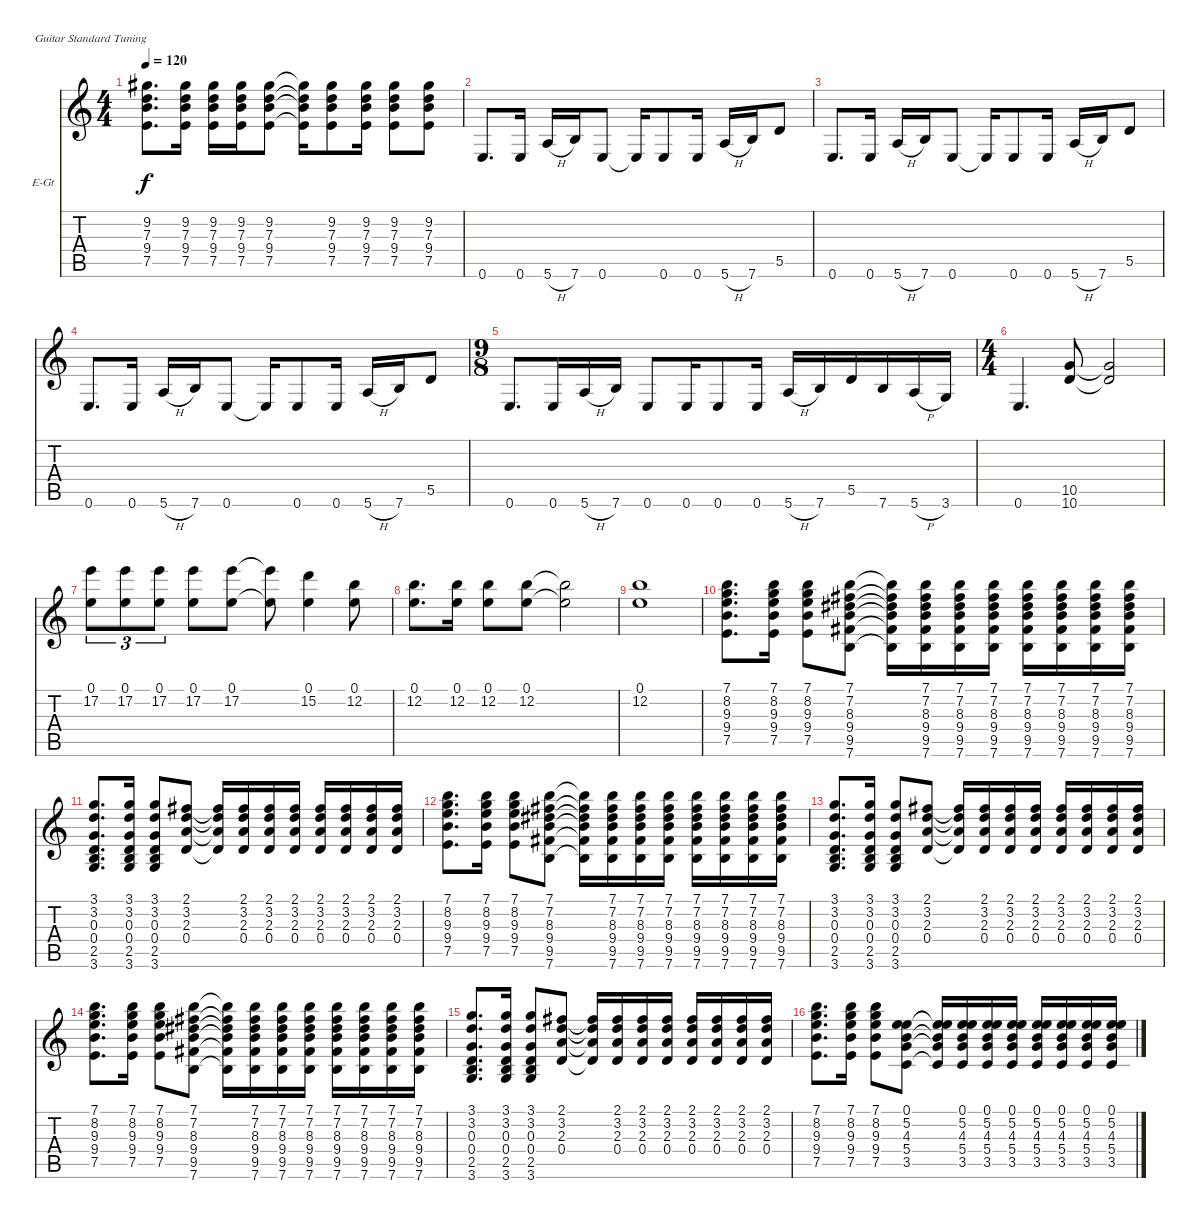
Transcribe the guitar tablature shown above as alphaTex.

\defaultSystemsLayout 4
\bracketExtendMode nobrackets
\firstSystemTrackNameOrientation horizontal
\otherSystemsTrackNameOrientation horizontal
\track ("Stone Gossard (Drive)" "E-Gt") {instrument overdrivenguitar}
\staff {score tabs}
\tuning (E4 B3 G3 D3 A2 E2)
\ts (4 4)
\tempo 120
\clef g2
\ks c
(9.2 7.3 9.4 7.5).8{d dy f} (9.2 7.3 9.4 7.5).16 (9.2 7.3 9.4 7.5).16 (9.2 7.3 9.4 7.5).16 (9.2 7.3 9.4 7.5).8 (9.2{t} 7.3{t} 9.4{t} 7.5{t}).16 (9.2 7.3 9.4 7.5).8 (9.2 7.3 9.4 7.5).16 (9.2 7.3 9.4 7.5).8 (9.2 7.3 9.4 7.5).8 |
0.6.8{d} 0.6.16 5.6{h}.16 7.6.16 0.6.8 0.6{t}.16 0.6.8 0.6.16 5.6{h}.16 7.6.16 5.5.8 |
0.6.8{d} 0.6.16 5.6{h}.16 7.6.16 0.6.8 0.6{t}.16 0.6.8 0.6.16 5.6{h}.16 7.6.16 5.5.8 |
0.6.8{d} 0.6.16 5.6{h}.16 7.6.16 0.6.8 0.6{t}.16 0.6.8 0.6.16 5.6{h}.16 7.6.16 5.5.8 |
\ts (9 8)
0.6.8{d} 0.6.16 5.6{h}.16 7.6.16 0.6.8 0.6.16 0.6.8 0.6.16 5.6{h}.16 7.6.16 5.5.16 7.6.16 5.6{h}.16 3.6.16 |
\ts (4 4)
0.6.4{d} (10.5 10.6).8 (10.5{t} 10.6{t}).2 |
(0.1 17.2).8{tu (3 2)} (0.1 17.2).8{tu (3 2)} (0.1 17.2).8{tu (3 2)} (0.1 17.2).8 (0.1 17.2).8 (0.1{t} 17.2{t}).8 (0.1 15.2).4 (0.1 12.2).8 |
(0.1 12.2).8{d} (0.1 12.2).16 (0.1 12.2).8 (0.1 12.2).8 (0.1{t} 12.2{t}).2 |
(0.1 12.2).1 |
(7.1 8.2 9.3 9.4 7.5).8{d} (7.1 8.2 9.3 9.4 7.5).16 (7.1 8.2 9.3 9.4 7.5).8 (7.1 7.2 8.3 9.4 9.5 7.6).8 (7.1{t} 7.2{t} 8.3{t} 9.4{t} 9.5{t} 7.6{t}).16 (7.1 7.2 8.3 9.4 9.5 7.6).16 (7.1 7.2 8.3 9.4 9.5 7.6).16 (7.1 7.2 8.3 9.4 9.5 7.6).16 (7.1 7.2 8.3 9.4 9.5 7.6).16 (7.1 7.2 8.3 9.4 9.5 7.6).16 (7.1 7.2 8.3 9.4 9.5 7.6).16 (7.1 7.2 8.3 9.4 9.5 7.6).16 |
(3.1 3.2 0.3 0.4 2.5 3.6).8{d} (3.1 3.2 0.3 0.4 2.5 3.6).16 (3.1 3.2 0.3 0.4 2.5 3.6).8 (2.1 3.2 2.3 0.4).8 (2.1{t} 3.2{t} 2.3{t} 0.4{t}).16 (2.1 3.2 2.3 0.4).16 (2.1 3.2 2.3 0.4).16 (2.1 3.2 2.3 0.4).16 (2.1 3.2 2.3 0.4).16 (2.1 3.2 2.3 0.4).16 (2.1 3.2 2.3 0.4).16 (2.1 3.2 2.3 0.4).16 |
(7.1 8.2 9.3 9.4 7.5).8{d} (7.1 8.2 9.3 9.4 7.5).16 (7.1 8.2 9.3 9.4 7.5).8 (7.1 7.2 8.3 9.4 9.5 7.6).8 (7.1{t} 7.2{t} 8.3{t} 9.4{t} 9.5{t} 7.6{t}).16 (7.1 7.2 8.3 9.4 9.5 7.6).16 (7.1 7.2 8.3 9.4 9.5 7.6).16 (7.1 7.2 8.3 9.4 9.5 7.6).16 (7.1 7.2 8.3 9.4 9.5 7.6).16 (7.1 7.2 8.3 9.4 9.5 7.6).16 (7.1 7.2 8.3 9.4 9.5 7.6).16 (7.1 7.2 8.3 9.4 9.5 7.6).16 |
(3.1 3.2 0.3 0.4 2.5 3.6).8{d} (3.1 3.2 0.3 0.4 2.5 3.6).16 (3.1 3.2 0.3 0.4 2.5 3.6).8 (2.1 3.2 2.3 0.4).8 (2.1{t} 3.2{t} 2.3{t} 0.4{t}).16 (2.1 3.2 2.3 0.4).16 (2.1 3.2 2.3 0.4).16 (2.1 3.2 2.3 0.4).16 (2.1 3.2 2.3 0.4).16 (2.1 3.2 2.3 0.4).16 (2.1 3.2 2.3 0.4).16 (2.1 3.2 2.3 0.4).16 |
(7.1 8.2 9.3 9.4 7.5).8{d} (7.1 8.2 9.3 9.4 7.5).16 (7.1 8.2 9.3 9.4 7.5).8 (7.1 7.2 8.3 9.4 9.5 7.6).8 (7.1{t} 7.2{t} 8.3{t} 9.4{t} 9.5{t} 7.6{t}).16 (7.1 7.2 8.3 9.4 9.5 7.6).16 (7.1 7.2 8.3 9.4 9.5 7.6).16 (7.1 7.2 8.3 9.4 9.5 7.6).16 (7.1 7.2 8.3 9.4 9.5 7.6).16 (7.1 7.2 8.3 9.4 9.5 7.6).16 (7.1 7.2 8.3 9.4 9.5 7.6).16 (7.1 7.2 8.3 9.4 9.5 7.6).16 |
(3.1 3.2 0.3 0.4 2.5 3.6).8{d} (3.1 3.2 0.3 0.4 2.5 3.6).16 (3.1 3.2 0.3 0.4 2.5 3.6).8 (2.1 3.2 2.3 0.4).8 (2.1{t} 3.2{t} 2.3{t} 0.4{t}).16 (2.1 3.2 2.3 0.4).16 (2.1 3.2 2.3 0.4).16 (2.1 3.2 2.3 0.4).16 (2.1 3.2 2.3 0.4).16 (2.1 3.2 2.3 0.4).16 (2.1 3.2 2.3 0.4).16 (2.1 3.2 2.3 0.4).16 |
(7.1 8.2 9.3 9.4 7.5).8{d} (7.1 8.2 9.3 9.4 7.5).16 (7.1 8.2 9.3 9.4 7.5).8 (0.1 5.2 4.3 5.4 3.5).8 (0.1{t} 5.2{t} 4.3{t} 5.4{t} 3.5{t}).16 (0.1 5.2 4.3 5.4 3.5).16 (0.1 5.2 4.3 5.4 3.5).16 (0.1 5.2 4.3 5.4 3.5).16 (0.1 5.2 4.3 5.4 3.5).16 (0.1 5.2 4.3 5.4 3.5).16 (0.1 5.2 4.3 5.4 3.5).16 (0.1 5.2 4.3 5.4 3.5).16
